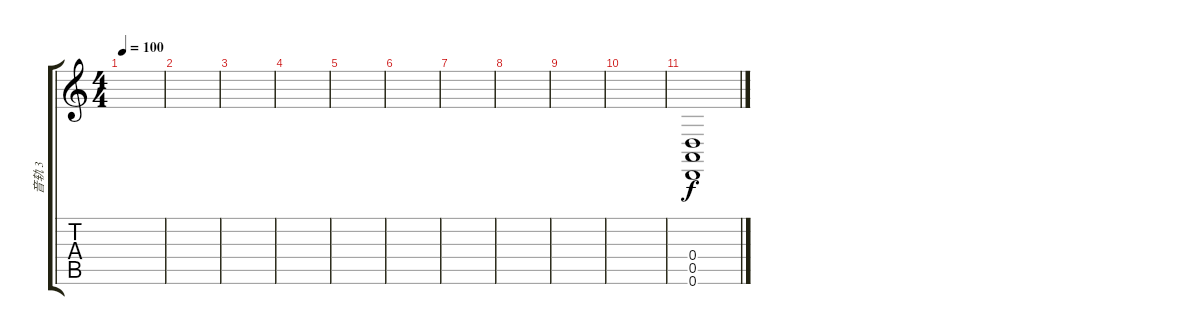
\track ("音轨 3" "音轨 3") {instrument churchorgan}
\staff {score tabs}
\tuning (E4 B3 G3 D3 A2 D2) {hide}
\ts (4 4)
\tempo 100
\clef g2
\ks c
|
|
|
|
|
|
|
|
|
|
(0.4 0.5 0.6).1
